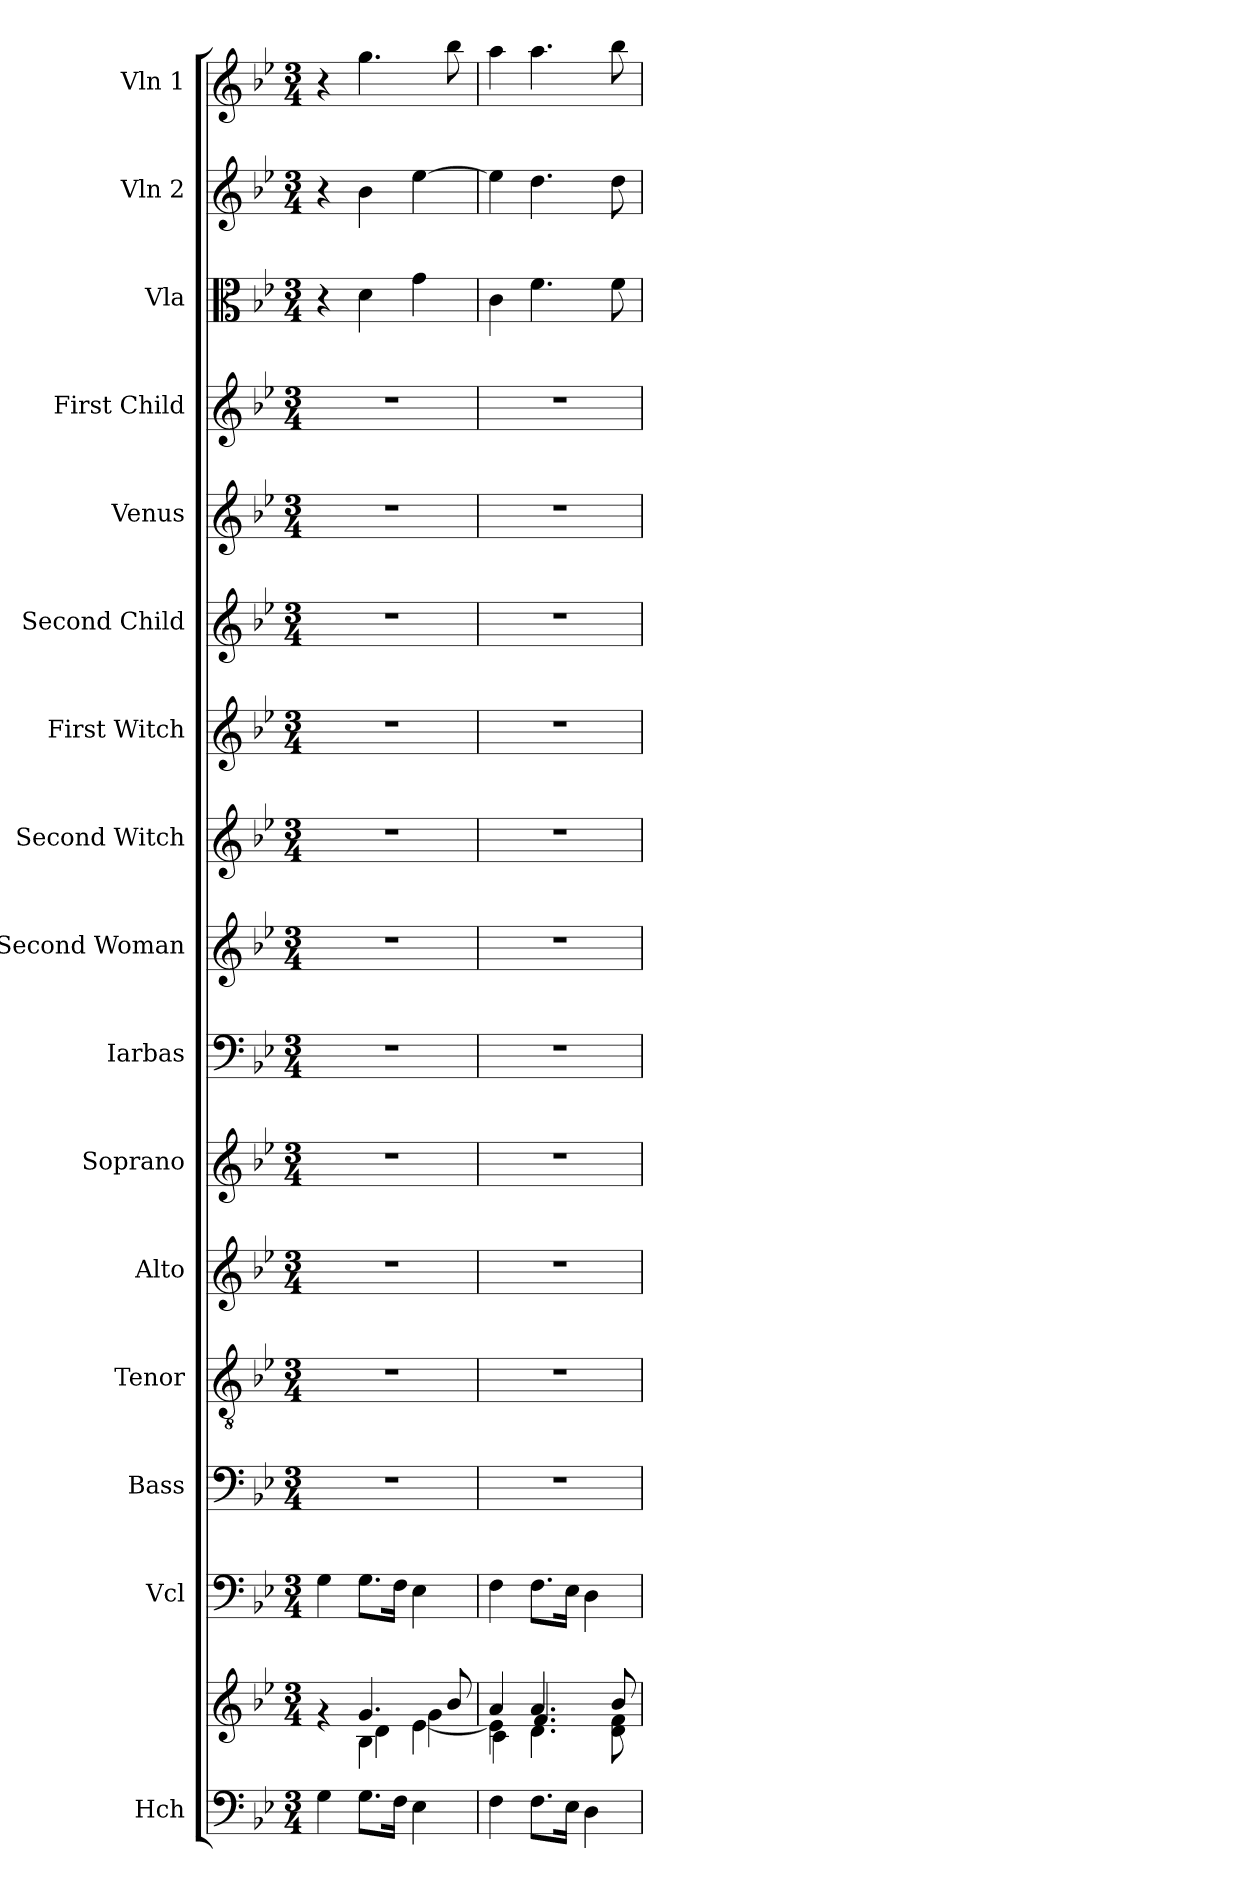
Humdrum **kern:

**kern	**kern	**kern	**kern	**kern	**kern	**kern	**kern	**kern	**kern	**kern	**kern	**kern	**kern	**kern	**kern	**kern
*part16	*part16	*part15	*part14	*part13	*part12	*part11	*part10	*part9	*part8	*part7	*part6	*part5	*part4	*part3	*part2	*part1
*staff17	*staff16	*staff15	*staff14	*staff13	*staff12	*staff11	*staff10	*staff9	*staff8	*staff7	*staff6	*staff5	*staff4	*staff3	*staff2	*staff1
*I"Hch	*	*I"Vcl	*I"Bass	*I"Tenor	*I"Alto	*I"Soprano	*I"Iarbas	*I"Second Woman	*I"Second Witch	*I"First Witch	*I"Second Child	*I"Venus	*I"First Child	*I"Vla	*I"Vln 2	*I"Vln 1
*I'Hch.	*	*I'Vc.	*I'B.	*I'T.	*I'A.	*I'S.	*I'I.	*I'2W	*I'W2.	*I'W1	*I'C2.	*I'V.	*I'C1	*I'Vla.	*I'Vln.	*I'Vln.
*clefF4	*clefG2	*clefF4	*clefF4	*clefGv2	*clefG2	*clefG2	*clefF4	*clefG2	*clefG2	*clefG2	*clefG2	*clefG2	*clefG2	*clefC3	*clefG2	*clefG2
*k[b-e-]	*k[b-e-]	*k[b-e-]	*k[b-e-]	*k[b-e-]	*k[b-e-]	*k[b-e-]	*k[b-e-]	*k[b-e-]	*k[b-e-]	*k[b-e-]	*k[b-e-]	*k[b-e-]	*k[b-e-]	*k[b-e-]	*k[b-e-]	*k[b-e-]
*M3/4	*M3/4	*M3/4	*M3/4	*M3/4	*M3/4	*M3/4	*M3/4	*M3/4	*M3/4	*M3/4	*M3/4	*M3/4	*M3/4	*M3/4	*M3/4	*M3/4
=1	=1	=1	=1	=1	=1	=1	=1	=1	=1	=1	=1	=1	=1	=1	=1	=1
*	*^	*	*	*	*	*	*	*	*	*	*	*	*	*	*	*
*	*	*^	*	*	*	*	*	*	*	*	*	*	*	*	*	*	*
4G\	4rg	4ryy	4ryy	4G\	2.r	2.r	2.r	2.r	2.r	2.r	2.r	2.r	2.r	2.r	2.r	4r	4r	4r
8.G\L	4.g/	4B-\	4d\	8.G\L	.	.	.	.	.	.	.	.	.	.	.	4d\	4b-\	4.gg\
16F\Jk	.	.	.	16F\Jk	.	.	.	.	.	.	.	.	.	.	.	.	.	.
4E-\	.	[4e-\	4g\	4E-\	.	.	.	.	.	.	.	.	.	.	.	4g\	[4ee-\	.
.	8b-/	.	.	.	.	.	.	.	.	.	.	.	.	.	.	.	.	8bb-\
=2	=2	=2	=2	=2	=2	=2	=2	=2	=2	=2	=2	=2	=2	=2	=2	=2	=2	=2
4F\	4a/	4e-\]	4c\	4F\	2.r	2.r	2.r	2.r	2.r	2.r	2.r	2.r	2.r	2.r	2.r	4c\	4ee-\]	4aa\
8.F\L	4.a/	4.d\	4.f/	8.F\L	.	.	.	.	.	.	.	.	.	.	.	4.f\	4.dd\	4.aa\
16E-\Jk	.	.	.	16E-\Jk	.	.	.	.	.	.	.	.	.	.	.	.	.	.
4D\	.	.	.	4D\	.	.	.	.	.	.	.	.	.	.	.	.	.	.
.	8b-/	8ryy	8d\ 8f\	.	.	.	.	.	.	.	.	.	.	.	.	8f\	8dd\	8bb-\
*	*v	*v	*v	*	*	*	*	*	*	*	*	*	*	*	*	*	*	*
=	=	=	=	=	=	=	=	=	=	=	=	=	=	=	=	=
*-	*-	*-	*-	*-	*-	*-	*-	*-	*-	*-	*-	*-	*-	*-	*-	*-
